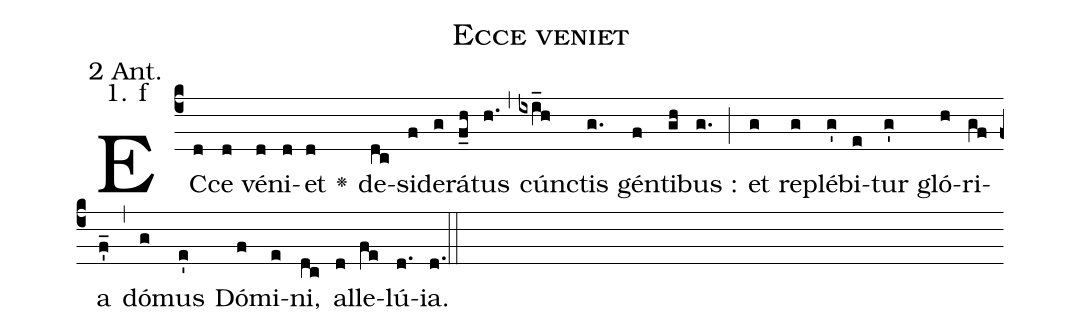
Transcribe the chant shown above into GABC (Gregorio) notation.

name: Ecce veniet;
office-part: 2 Antiphon;
mode: 1f;
annotation: 2 Ant.;
annotation: 1. f;
def-m1:}{\greseteolcustos{manual}{;
def-m2:\ifx\breakbeforeEuouae\undefined\else;
def-m3:\fi}	\ifx\noeuouae\undefined\def\noeuouae{F}\fi	\if\noeuouae F{;
def-m4:}\fi;
%%
% The syntax in this part is called gabc. Please refer to http://home.gna.org/gregorio/gabc/#basis

(c4)EC(d)ce(d) vé(d)ni(d)et(d) <v>\greheightstar</v>()
de(dc)si(f)de(g)rá(f_h)tus(h.) (,)
cún(ixi_h)ctis(g.) gén(f)ti(gh)bus :(g.) (;)
et(g) re(g)plé(g')bi(e)tur(g') gló(h)ri(gf)a(f'_) (,)
dó(g)mus(e') Dó(f)mi(e)ni,(dc) al(d)le(fe)lú(d.[em1])ia.(d.) (::[em2]z[em3])

E(h) u(h) o(g) u(f) a(gh) e.(gf..) (::[em4])
